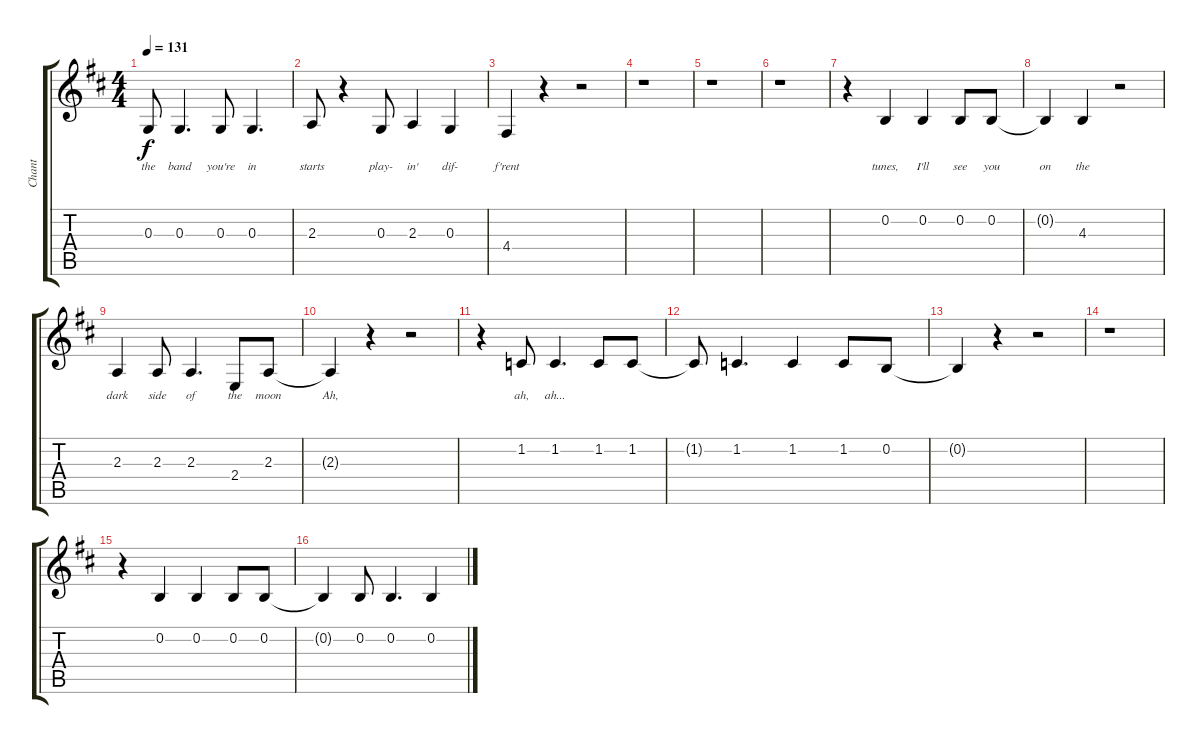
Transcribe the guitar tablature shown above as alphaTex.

\track ("Chant" "Chant") {instrument flute}
\staff {score tabs}
\tuning (E4 B3 G3 D3 A2 E2) {hide}
\ts (4 4)
\tempo 131
\clef g2
\ks d
0.3.8{lyrics (0 "the") lyrics (1 "") lyrics (2 "") lyrics (3 "") lyrics (4 "") dy f} 0.3.4{d lyrics (0 "band") lyrics (1 "") lyrics (2 "") lyrics (3 "") lyrics (4 "")} 0.3.8{lyrics (0 "you're") lyrics (1 "") lyrics (2 "") lyrics (3 "") lyrics (4 "")} 0.3.4{d lyrics (0 "in") lyrics (1 "") lyrics (2 "") lyrics (3 "") lyrics (4 "")} |
2.3.8{lyrics (0 "starts") lyrics (1 "") lyrics (2 "") lyrics (3 "") lyrics (4 "")} r.4 0.3.8{lyrics (0 "play-") lyrics (1 "") lyrics (2 "") lyrics (3 "") lyrics (4 "")} 2.3.4{lyrics (0 "in'") lyrics (1 "") lyrics (2 "") lyrics (3 "") lyrics (4 "")} 0.3.4{lyrics (0 "dif-") lyrics (1 "") lyrics (2 "") lyrics (3 "") lyrics (4 "")} |
4.4.4{lyrics (0 "f'rent") lyrics (1 "") lyrics (2 "") lyrics (3 "") lyrics (4 "")} r.4 r.2 |
r.1 |
r.1 |
r.1 |
r.4 0.2.4{lyrics (0 "tunes,") lyrics (1 "") lyrics (2 "") lyrics (3 "") lyrics (4 "")} 0.2.4{lyrics (0 "I'll") lyrics (1 "") lyrics (2 "") lyrics (3 "") lyrics (4 "")} 0.2.8{lyrics (0 "see") lyrics (1 "") lyrics (2 "") lyrics (3 "") lyrics (4 "")} 0.2.8{lyrics (0 "you") lyrics (1 "") lyrics (2 "") lyrics (3 "") lyrics (4 "")} |
0.2{t}.4{lyrics (0 "on") lyrics (1 "") lyrics (2 "") lyrics (3 "") lyrics (4 "")} 4.3.4{lyrics (0 "the") lyrics (1 "") lyrics (2 "") lyrics (3 "") lyrics (4 "")} r.2 |
2.3.4{lyrics (0 "dark") lyrics (1 "") lyrics (2 "") lyrics (3 "") lyrics (4 "")} 2.3.8{lyrics (0 "side") lyrics (1 "") lyrics (2 "") lyrics (3 "") lyrics (4 "")} 2.3.4{d lyrics (0 "of") lyrics (1 "") lyrics (2 "") lyrics (3 "") lyrics (4 "")} 2.4.8{lyrics (0 "the") lyrics (1 "") lyrics (2 "") lyrics (3 "") lyrics (4 "")} 2.3.8{lyrics (0 "moon") lyrics (1 "") lyrics (2 "") lyrics (3 "") lyrics (4 "")} |
2.3{t}.4{lyrics (0 "Ah,") lyrics (1 "") lyrics (2 "") lyrics (3 "") lyrics (4 "")} r.4 r.2 |
r.4 1.2.8{lyrics (0 "ah,") lyrics (1 "") lyrics (2 "") lyrics (3 "") lyrics (4 "")} 1.2.4{d lyrics (0 "ah...") lyrics (1 "") lyrics (2 "") lyrics (3 "") lyrics (4 "")} 1.2.8 1.2.8 |
1.2{t}.8 1.2.4{d} 1.2.4 1.2.8 0.2.8 |
0.2{t}.4 r.4 r.2 |
r.1 |
r.4 0.2.4 0.2.4 0.2.8 0.2.8 |
0.2{t}.4 0.2.8 0.2.4{d} 0.2.4
